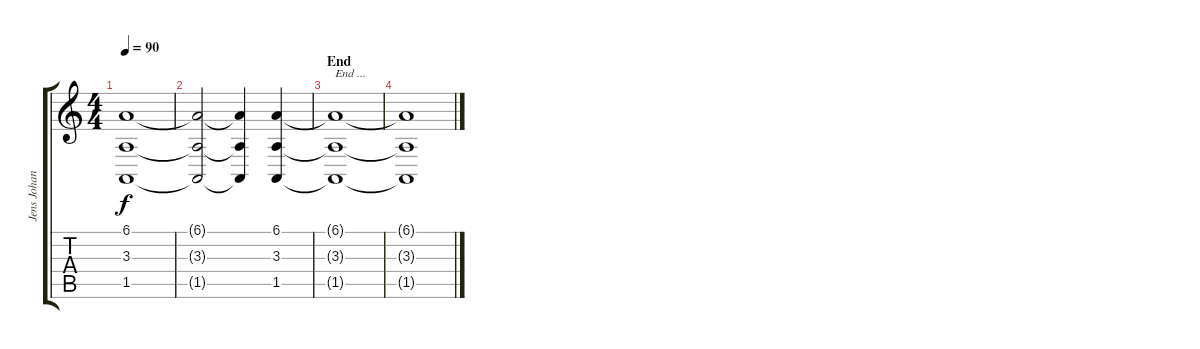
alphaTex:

\track ("Jens Johansson" "Jens Johan") {instrument stringensemble1}
\staff {score tabs}
\tuning (Eb4 Bb3 Gb3 Db3 Ab2 Eb2) {hide}
\ts (4 4)
\tempo 90
\clef g2
\ks c
(6.1{t} 3.3{t} 1.5{t}).1{dy f} |
(6.1{t} 3.3{t} 1.5{t}).2 (6.1{t} 3.3{t} 1.5{t}).4 (6.1 3.3 1.5).4{volume 0} |
\section ("" "End")
(6.1{t} 3.3{t} 1.5{t}).1{txt "End ..."} |
(6.1{t} 3.3{t} 1.5{t}).1
